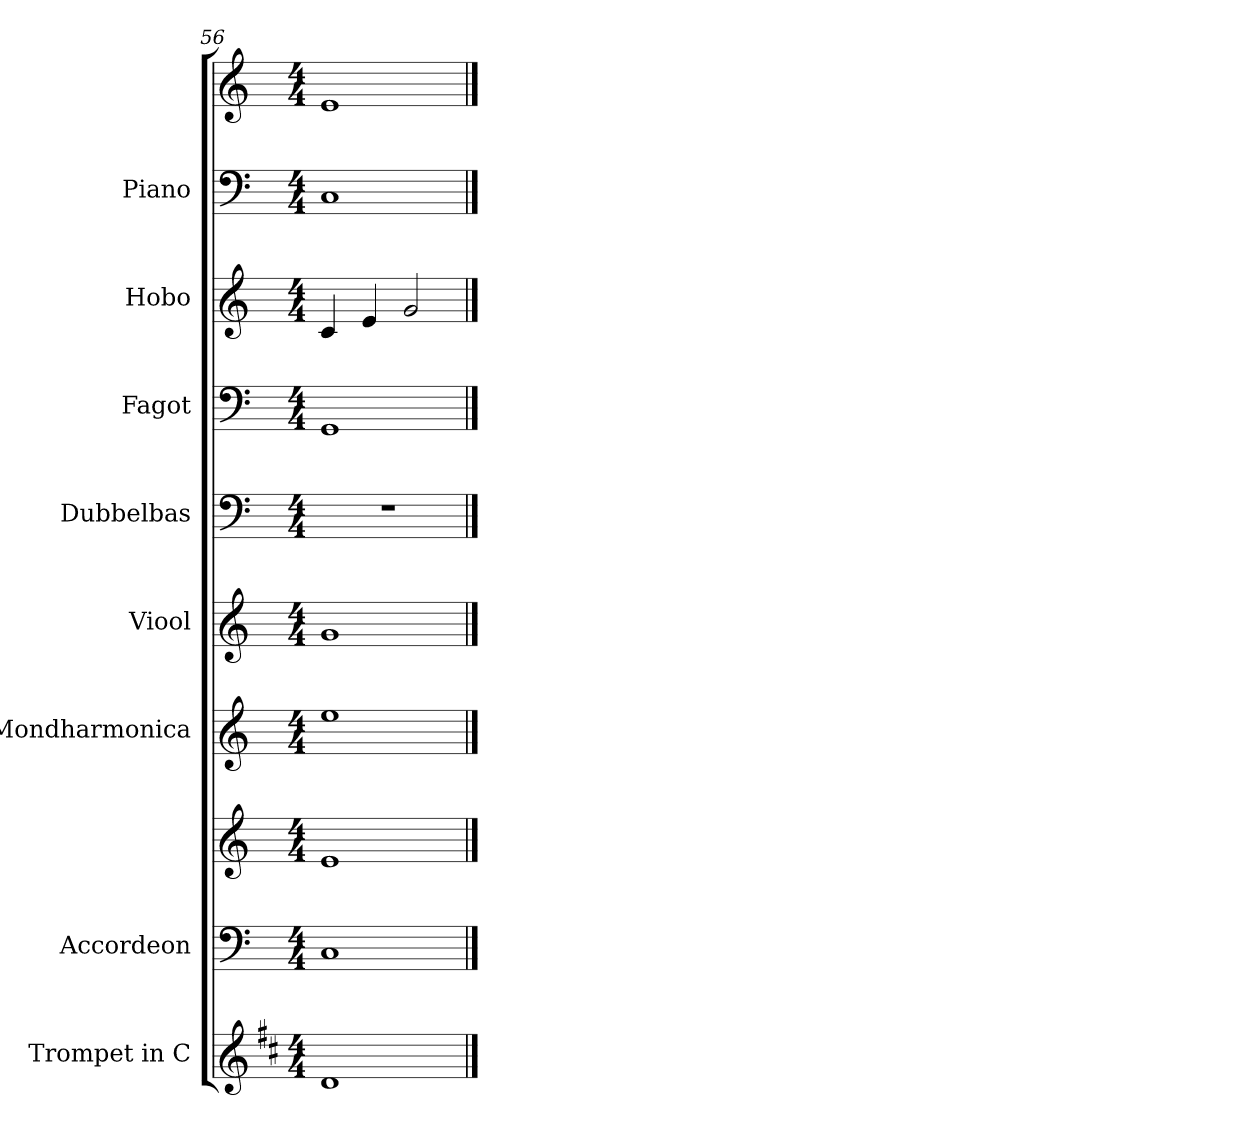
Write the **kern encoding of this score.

**kern	**kern	**kern	**kern	**kern	**kern	**kern	**kern	**kern	**kern
*part8	*part7	*part7	*part6	*part5	*part4	*part3	*part2	*part1	*part1
*staff10	*staff9	*staff8	*staff7	*staff6	*staff5	*staff4	*staff3	*staff2	*staff1
*I"Trompet in C	*I"Accordeon	*	*I"Mondharmonica	*I"Viool	*I"Dubbelbas	*I"Fagot	*I"Hobo	*I"Piano	*
*	*I'Acc.	*	*I'M. Harm.	*I'Vl.	*I'Db. Bs.	*I'Fgt.	*I'Ob.	*I'Pno.	*
*clefG2	*clefF4	*clefG2	*clefG2	*clefG2	*clefF4	*clefF4	*clefG2	*clefF4	*clefG2
*ITrd1c2	*	*	*	*	*ITrd7c12	*	*	*	*
*k[]	*k[]	*k[]	*k[]	*k[]	*k[]	*k[]	*k[]	*k[]	*k[]
*M4/4	*M4/4	*M4/4	*M4/4	*M4/4	*M4/4	*M4/4	*M4/4	*M4/4	*M4/4
=56	=56	=56	=56	=56	=56	=56	=56	=56	=56
1c	1C	1e	1ee	1g	1r	1GG	4c/	1C	1e
.	.	.	.	.	.	.	4e/	.	.
.	.	.	.	.	.	.	2g/	.	.
==	==	==	==	==	==	==	==	==	==
*-	*-	*-	*-	*-	*-	*-	*-	*-	*-
